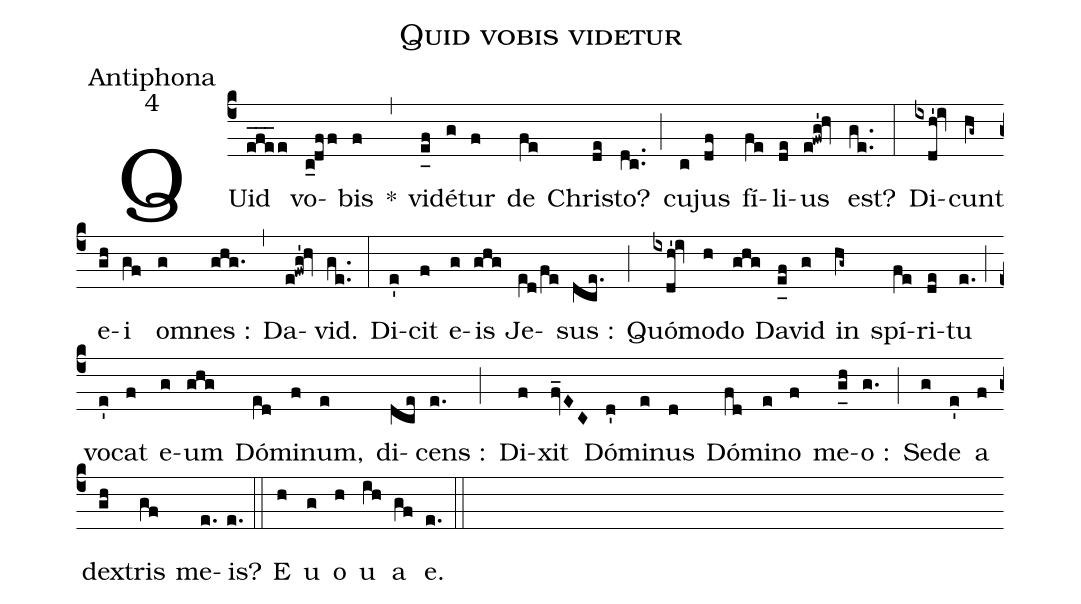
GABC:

name:Quid vobis videtur;
office-part:Antiphona;
mode:4;
%%
(c4) QUid(efe___e) vo(c_0dff)bis(f) *(,) vi(e_[uh:l]f)dé(g)tur(f) de(fe) Chri(de)sto?(dc..) (;) cu(c)jus(df) fí(fe)li(de)us(e!fwg'!hv) est?(ge..) (:) Di(ixdh'!iv)cunt(hg~) e(gh)i(gf) o(g)mnes :(ghg.) (,) Da(e!fwg'!hv)vid.(ge..) (:) Di(e')cit(f) e(g)is(ghg) Je(e[ll:1]d/fe)sus :(dce.) (;) Quó(ixdh'!iv)mo(h)do(ghg) Da(e_[uh:l]f)vid(g) in(hg~) spí(fe)ri(de)tu(e.) (;) vo(e')cat(f) e(g)um(ghg) Dó(e[ll:1]d)mi(f)num,(e) di(dce)cens :(e.) (;) Di(f)xit(fv_EC) Dó(d')mi(e)nus(d) Dó(fd)mi(e)no(f) me(g_[uh:l]h)o :(g.) (;) Se(g)de(e') a(f) dex(gh)tris(gf) me(e.)is?(e.) (::) <eu>E(h) u(g) o(h) u(ih) a(gf) e.</eu>(e.) (::)
